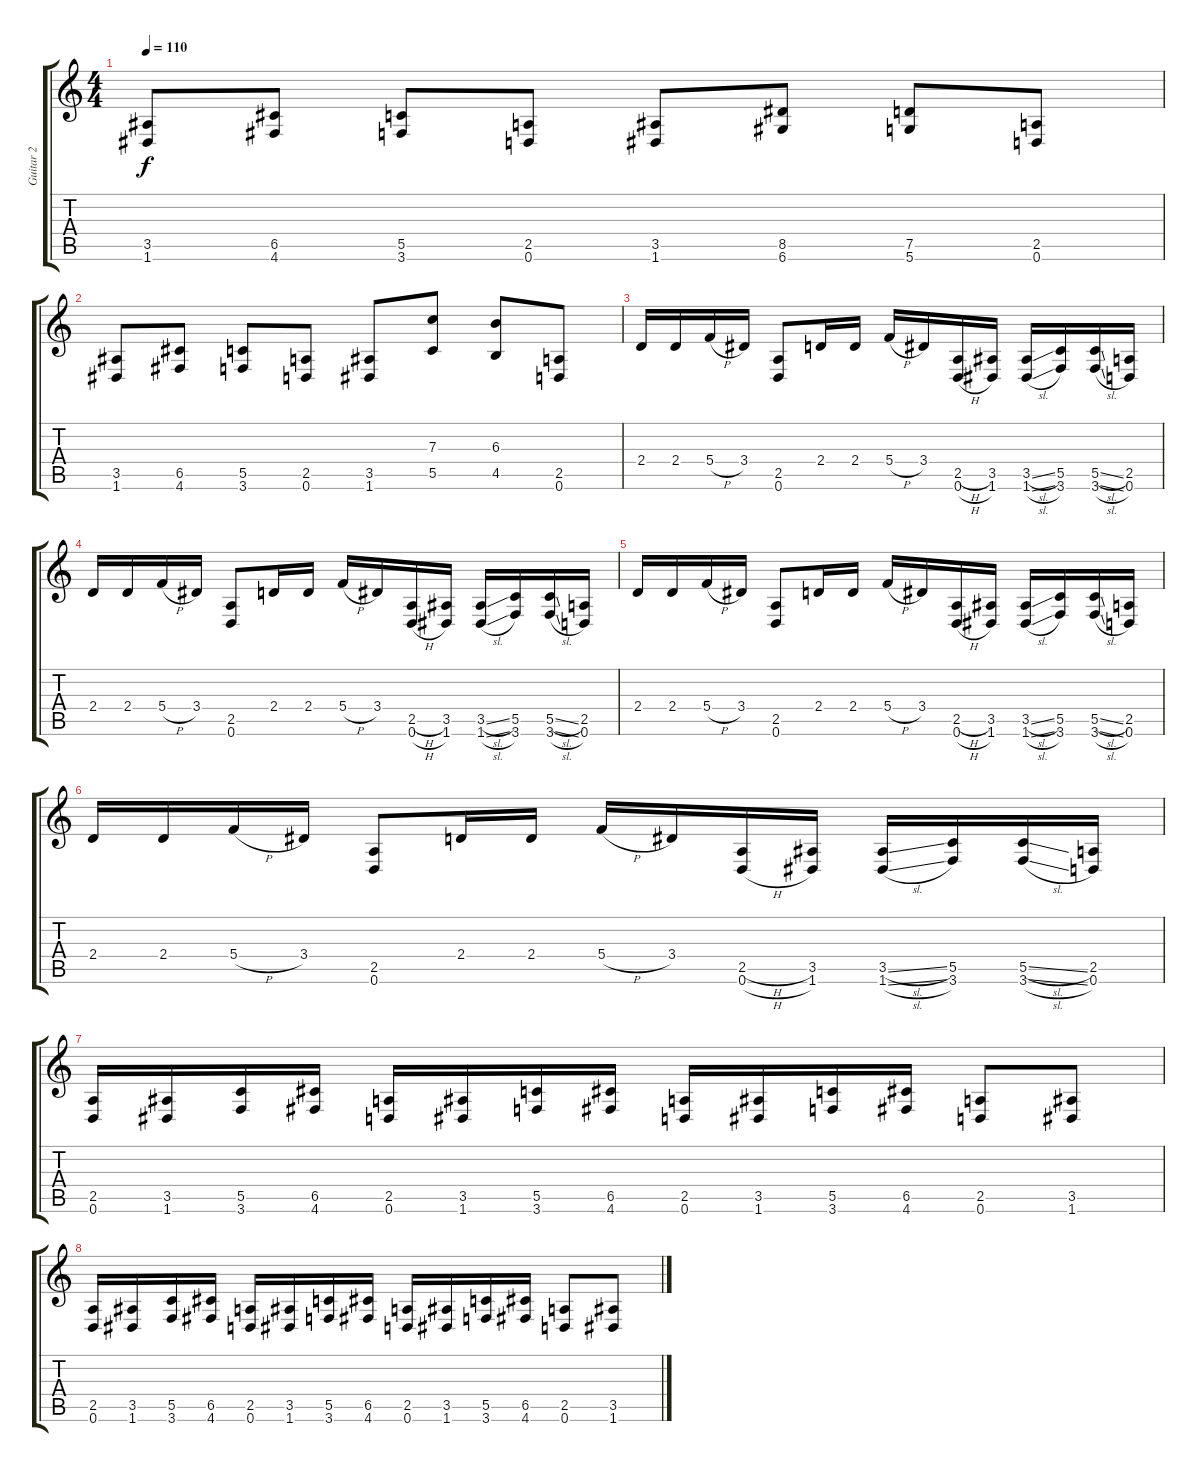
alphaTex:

\track ("Guitar 2" "Guitar 2") {instrument distortionguitar}
\staff {score tabs}
\tuning (D4 A3 F3 C3 G2 D2) {hide}
\ts (4 4)
\tempo 110
\clef g2
\ks c
(3.5 1.6).8{dy f} (6.5 4.6).8 (5.5 3.6).8 (2.5 0.6).8 (3.5 1.6).8 (8.5 6.6).8 (7.5 5.6).8 (2.5 0.6).8 |
(3.5 1.6).8 (6.5 4.6).8 (5.5 3.6).8 (2.5 0.6).8 (3.5 1.6).8 (7.3 5.5).8 (6.3 4.5).8 (2.5 0.6).8 |
2.4.16 2.4.16 5.4{h}.16 3.4.16 (2.5 0.6).8 2.4.16 2.4.16 5.4{h}.16 3.4.16 (2.5{h} 0.6{h}).16 (3.5 1.6).16 (3.5{sl} 1.6{sl}).16 (5.5 3.6).16 (5.5{sl} 3.6{sl}).16 (2.5 0.6).16 |
2.4.16 2.4.16 5.4{h}.16 3.4.16 (2.5 0.6).8 2.4.16 2.4.16 5.4{h}.16 3.4.16 (2.5{h} 0.6{h}).16 (3.5 1.6).16 (3.5{sl} 1.6{sl}).16 (5.5 3.6).16 (5.5{sl} 3.6{sl}).16 (2.5 0.6).16 |
2.4.16 2.4.16 5.4{h}.16 3.4.16 (2.5 0.6).8 2.4.16 2.4.16 5.4{h}.16 3.4.16 (2.5{h} 0.6{h}).16 (3.5 1.6).16 (3.5{sl} 1.6{sl}).16 (5.5 3.6).16 (5.5{sl} 3.6{sl}).16 (2.5 0.6).16 |
2.4.16 2.4.16 5.4{h}.16 3.4.16 (2.5 0.6).8 2.4.16 2.4.16 5.4{h}.16 3.4.16 (2.5{h} 0.6{h}).16 (3.5 1.6).16 (3.5{sl} 1.6{sl}).16 (5.5 3.6).16 (5.5{sl} 3.6{sl}).16 (2.5 0.6).16 |
(2.5 0.6).16 (3.5 1.6).16 (5.5 3.6).16 (6.5 4.6).16 (2.5 0.6).16 (3.5 1.6).16 (5.5 3.6).16 (6.5 4.6).16 (2.5 0.6).16 (3.5 1.6).16 (5.5 3.6).16 (6.5 4.6).16 (2.5 0.6).8 (3.5 1.6).8 |
(2.5 0.6).16 (3.5 1.6).16 (5.5 3.6).16 (6.5 4.6).16 (2.5 0.6).16 (3.5 1.6).16 (5.5 3.6).16 (6.5 4.6).16 (2.5 0.6).16 (3.5 1.6).16 (5.5 3.6).16 (6.5 4.6).16 (2.5 0.6).8 (3.5 1.6).8
